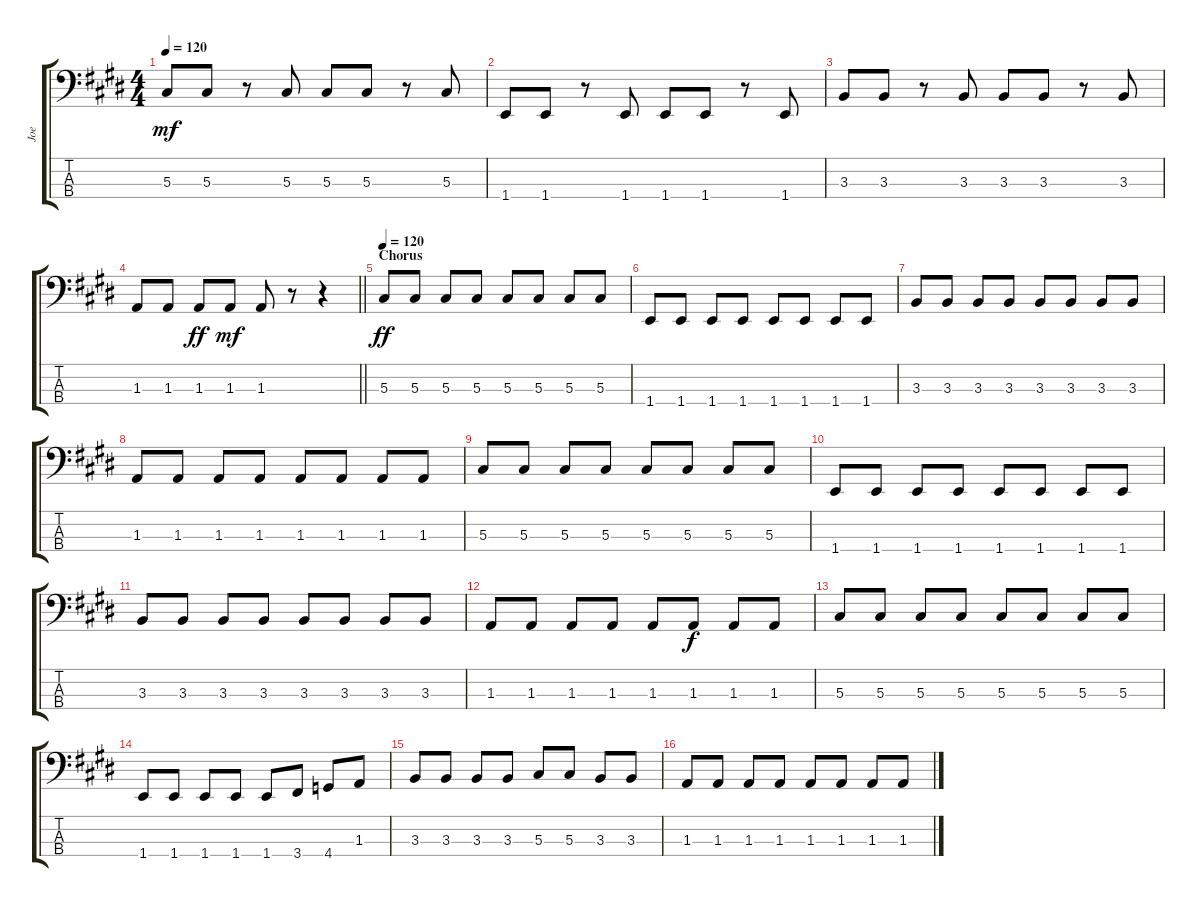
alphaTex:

\track ("Joe" "Joe") {instrument electricbassfinger}
\staff {score tabs}
\tuning (Gb2 Db2 Ab1 Eb1) {hide}
\ts (4 4)
\tempo 120
\clef f4
\ks e
5.3.8{dy mf} 5.3.8 r.8 5.3.8 5.3.8 5.3.8 r.8 5.3.8 |
1.4.8 1.4.8 r.8 1.4.8 1.4.8 1.4.8 r.8 1.4.8 |
3.3.8 3.3.8 r.8 3.3.8 3.3.8 3.3.8 r.8 3.3.8 |
\barLineRight lightlight
1.3.8 1.3.8 1.3.8{dy ff} 1.3.8{dy mf} 1.3.8 r.8 r.4 |
\section ("" "Chorus")
\tempo 120
5.3.8{dy ff} 5.3.8 5.3.8 5.3.8 5.3.8 5.3.8 5.3.8 5.3.8 |
1.4.8 1.4.8 1.4.8 1.4.8 1.4.8 1.4.8 1.4.8 1.4.8 |
3.3.8 3.3.8 3.3.8 3.3.8 3.3.8 3.3.8 3.3.8 3.3.8 |
1.3.8 1.3.8 1.3.8 1.3.8 1.3.8 1.3.8 1.3.8 1.3.8 |
5.3.8 5.3.8 5.3.8 5.3.8 5.3.8 5.3.8 5.3.8 5.3.8 |
1.4.8 1.4.8 1.4.8 1.4.8 1.4.8 1.4.8 1.4.8 1.4.8 |
3.3.8 3.3.8 3.3.8 3.3.8 3.3.8 3.3.8 3.3.8 3.3.8 |
1.3.8 1.3.8 1.3.8 1.3.8 1.3.8 1.3.8{dy f} 1.3.8 1.3.8 |
5.3.8 5.3.8 5.3.8 5.3.8 5.3.8 5.3.8 5.3.8 5.3.8 |
1.4.8 1.4.8 1.4.8 1.4.8 1.4.8 3.4.8 4.4.8 1.3.8 |
3.3.8 3.3.8 3.3.8 3.3.8 5.3.8 5.3.8 3.3.8 3.3.8 |
1.3.8 1.3.8 1.3.8 1.3.8 1.3.8 1.3.8 1.3.8 1.3.8
